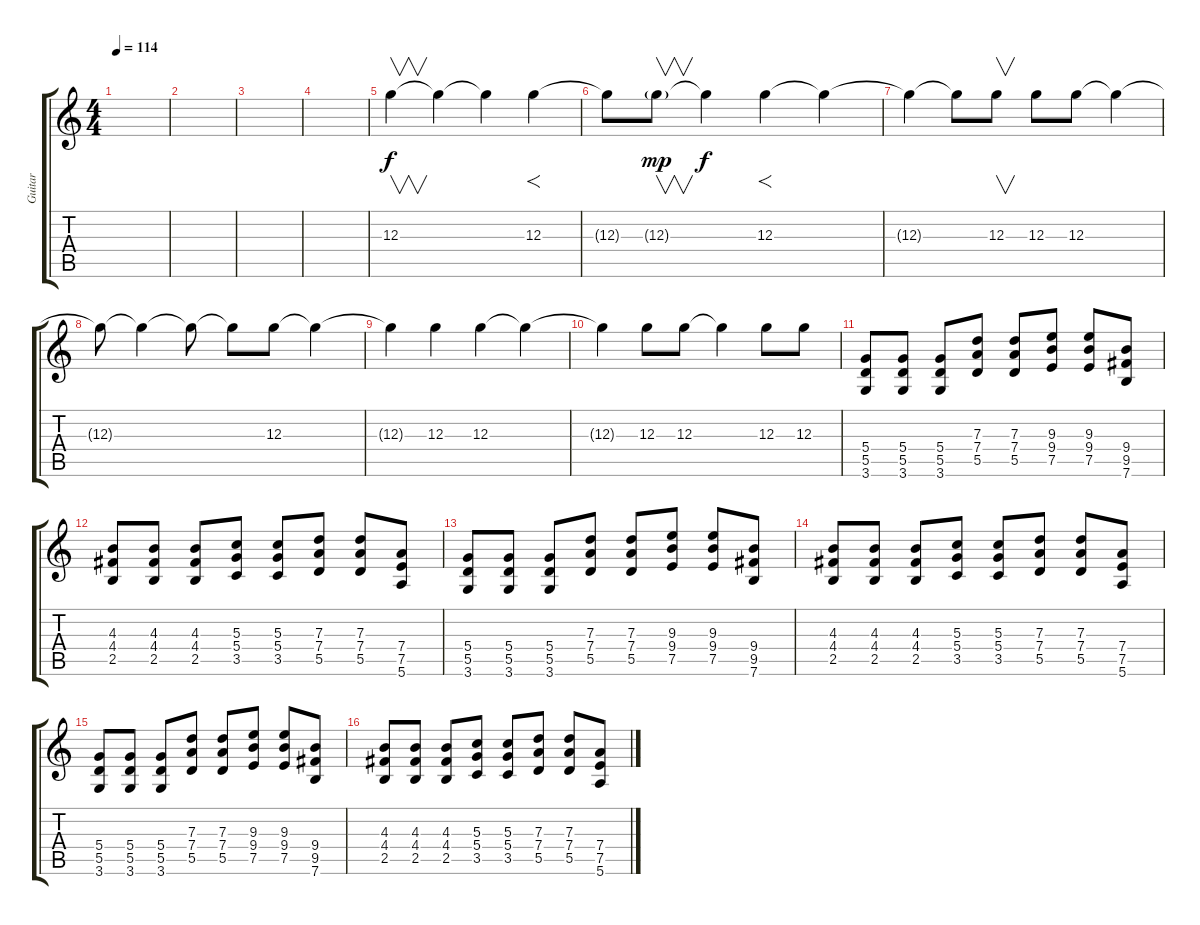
\track ("Guitar" "Guitar") {instrument distortionguitar}
\staff {score tabs}
\tuning (E4 B3 G3 D3 A2 E2) {hide}
\ts (4 4)
\tempo 114
\clef g2
\ks c
|
|
|
|
12.3.4{v} 12.3{t}.4{volume 6} 12.3{t}.4{volume 11} 12.3.4{f volume 14} |
12.3{t}.8 12.3{g}.8{v dy mp} 12.3{t}.4{dy f} 12.3.4{f} 12.3{t}.4 |
12.3{t}.4{volume 16} 12.3{t}.8 12.3.8{v} 12.3.8 12.3.8 12.3{t}.4 |
12.3{t}.8 12.3{t}.4 12.3{t}.8{volume 14} 12.3{t}.8 12.3.8 12.3{t}.4 |
12.3{t}.4 12.3.4 12.3.4 12.3{t}.4 |
12.3{t}.4 12.3.8 12.3.8 12.3{t}.4 12.3.8 12.3.8 |
(5.4 5.5 3.6).8 (5.4 5.5 3.6).8 (5.4 5.5 3.6).8 (7.3 7.4 5.5).8 (7.3 7.4 5.5).8 (9.3 9.4 7.5).8 (9.3 9.4 7.5).8 (9.4 9.5 7.6).8 |
(4.3 4.4 2.5).8 (4.3 4.4 2.5).8 (4.3 4.4 2.5).8 (5.3 5.4 3.5).8 (5.3 5.4 3.5).8 (7.3 7.4 5.5).8 (7.3 7.4 5.5).8 (7.4 7.5 5.6).8 |
(5.4 5.5 3.6).8 (5.4 5.5 3.6).8 (5.4 5.5 3.6).8 (7.3 7.4 5.5).8 (7.3 7.4 5.5).8 (9.3 9.4 7.5).8 (9.3 9.4 7.5).8 (9.4 9.5 7.6).8 |
(4.3 4.4 2.5).8 (4.3 4.4 2.5).8 (4.3 4.4 2.5).8 (5.3 5.4 3.5).8 (5.3 5.4 3.5).8 (7.3 7.4 5.5).8 (7.3 7.4 5.5).8 (7.4 7.5 5.6).8 |
(5.4 5.5 3.6).8 (5.4 5.5 3.6).8 (5.4 5.5 3.6).8 (7.3 7.4 5.5).8 (7.3 7.4 5.5).8 (9.3 9.4 7.5).8 (9.3 9.4 7.5).8 (9.4 9.5 7.6).8 |
(4.3 4.4 2.5).8 (4.3 4.4 2.5).8 (4.3 4.4 2.5).8 (5.3 5.4 3.5).8 (5.3 5.4 3.5).8 (7.3 7.4 5.5).8 (7.3 7.4 5.5).8 (7.4 7.5 5.6).8
